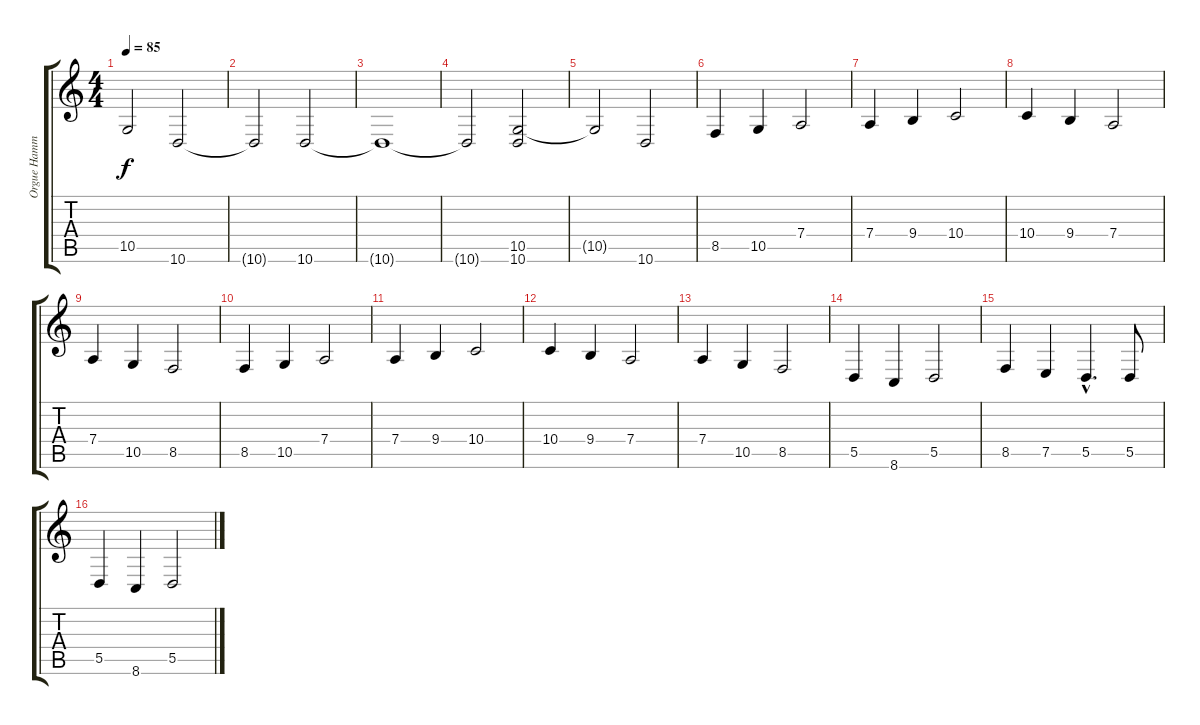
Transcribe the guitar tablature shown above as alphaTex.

\track ("Orgue Hammond Fa" "Orgue Hamm") {instrument rockorgan}
\staff {score tabs}
\tuning (E4 B3 G3 D3 A2 E2) {hide}
\ts (4 4)
\tempo 85
\clef g2
\ks c
10.5{t}.2{dy f} 10.6.2 |
10.6{t}.2 10.6.2 |
10.6{t}.1 |
10.6{t}.2 (10.5 10.6).2 |
10.5{t}.2 10.6.2 |
8.5.4 10.5.4 7.4.2 |
7.4.4 9.4.4 10.4.2 |
10.4.4 9.4.4 7.4.2 |
7.4.4 10.5.4 8.5.2 |
8.5.4 10.5.4 7.4.2 |
7.4.4 9.4.4 10.4.2 |
10.4.4 9.4.4 7.4.2 |
7.4.4 10.5.4 8.5.2 |
5.5.4 8.6.4 5.5.2 |
8.5.4 7.5.4 5.5{hac}.4{d} 5.5.8 |
5.5.4 8.6.4 5.5.2
